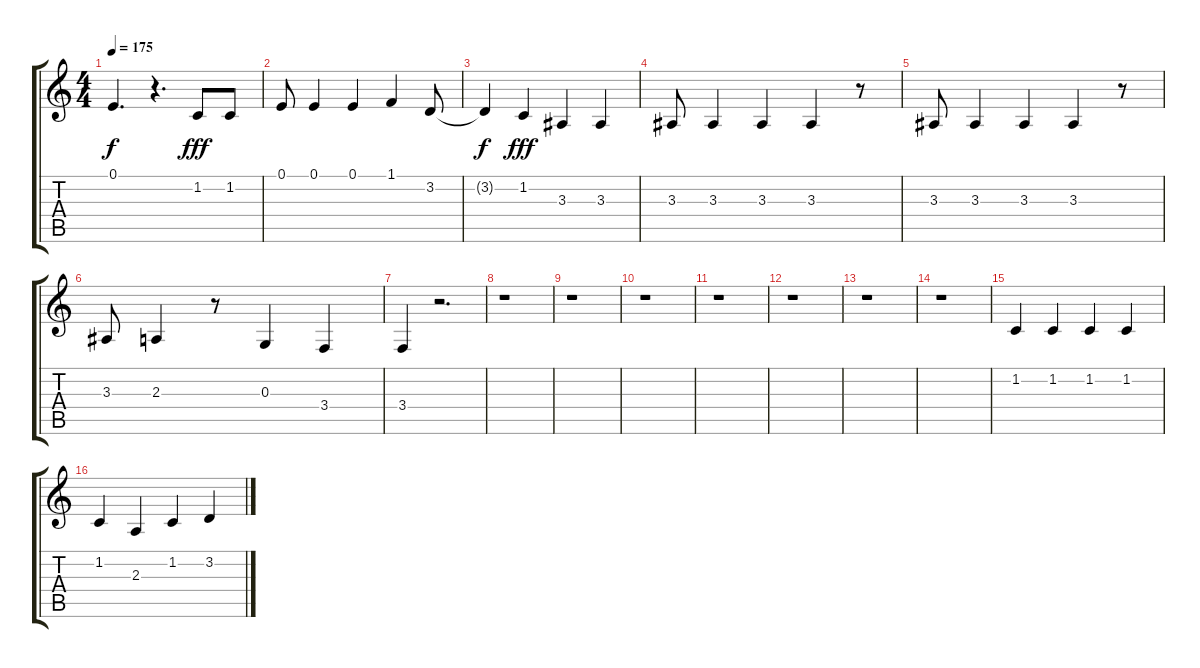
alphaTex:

\track "" {instrument lead2sawtooth}
\staff {score tabs}
\tuning (E4 B3 G3 D3 A2 E2) {hide}
\ts (4 4)
\tempo 175
\clef g2
\ks c
0.1{t}.4{d dy f} r.4{d} 1.2.8{dy fff} 1.2.8 |
0.1.8 0.1.4 0.1.4 1.1.4 3.2.8 |
3.2{t}.4{dy f} 1.2.4{dy fff} 3.3.4 3.3.4 |
3.3.8 3.3.4 3.3.4 3.3.4 r.8 |
3.3.8 3.3.4 3.3.4 3.3.4 r.8 |
3.3.8 2.3.4 r.8 0.3.4 3.4.4 |
3.4.4 r.2{d} |
r.1 |
r.1 |
r.1 |
r.1 |
r.1 |
r.1 |
r.1 |
1.2.4 1.2.4 1.2.4 1.2.4 |
1.2.4 2.3.4 1.2.4 3.2.4
